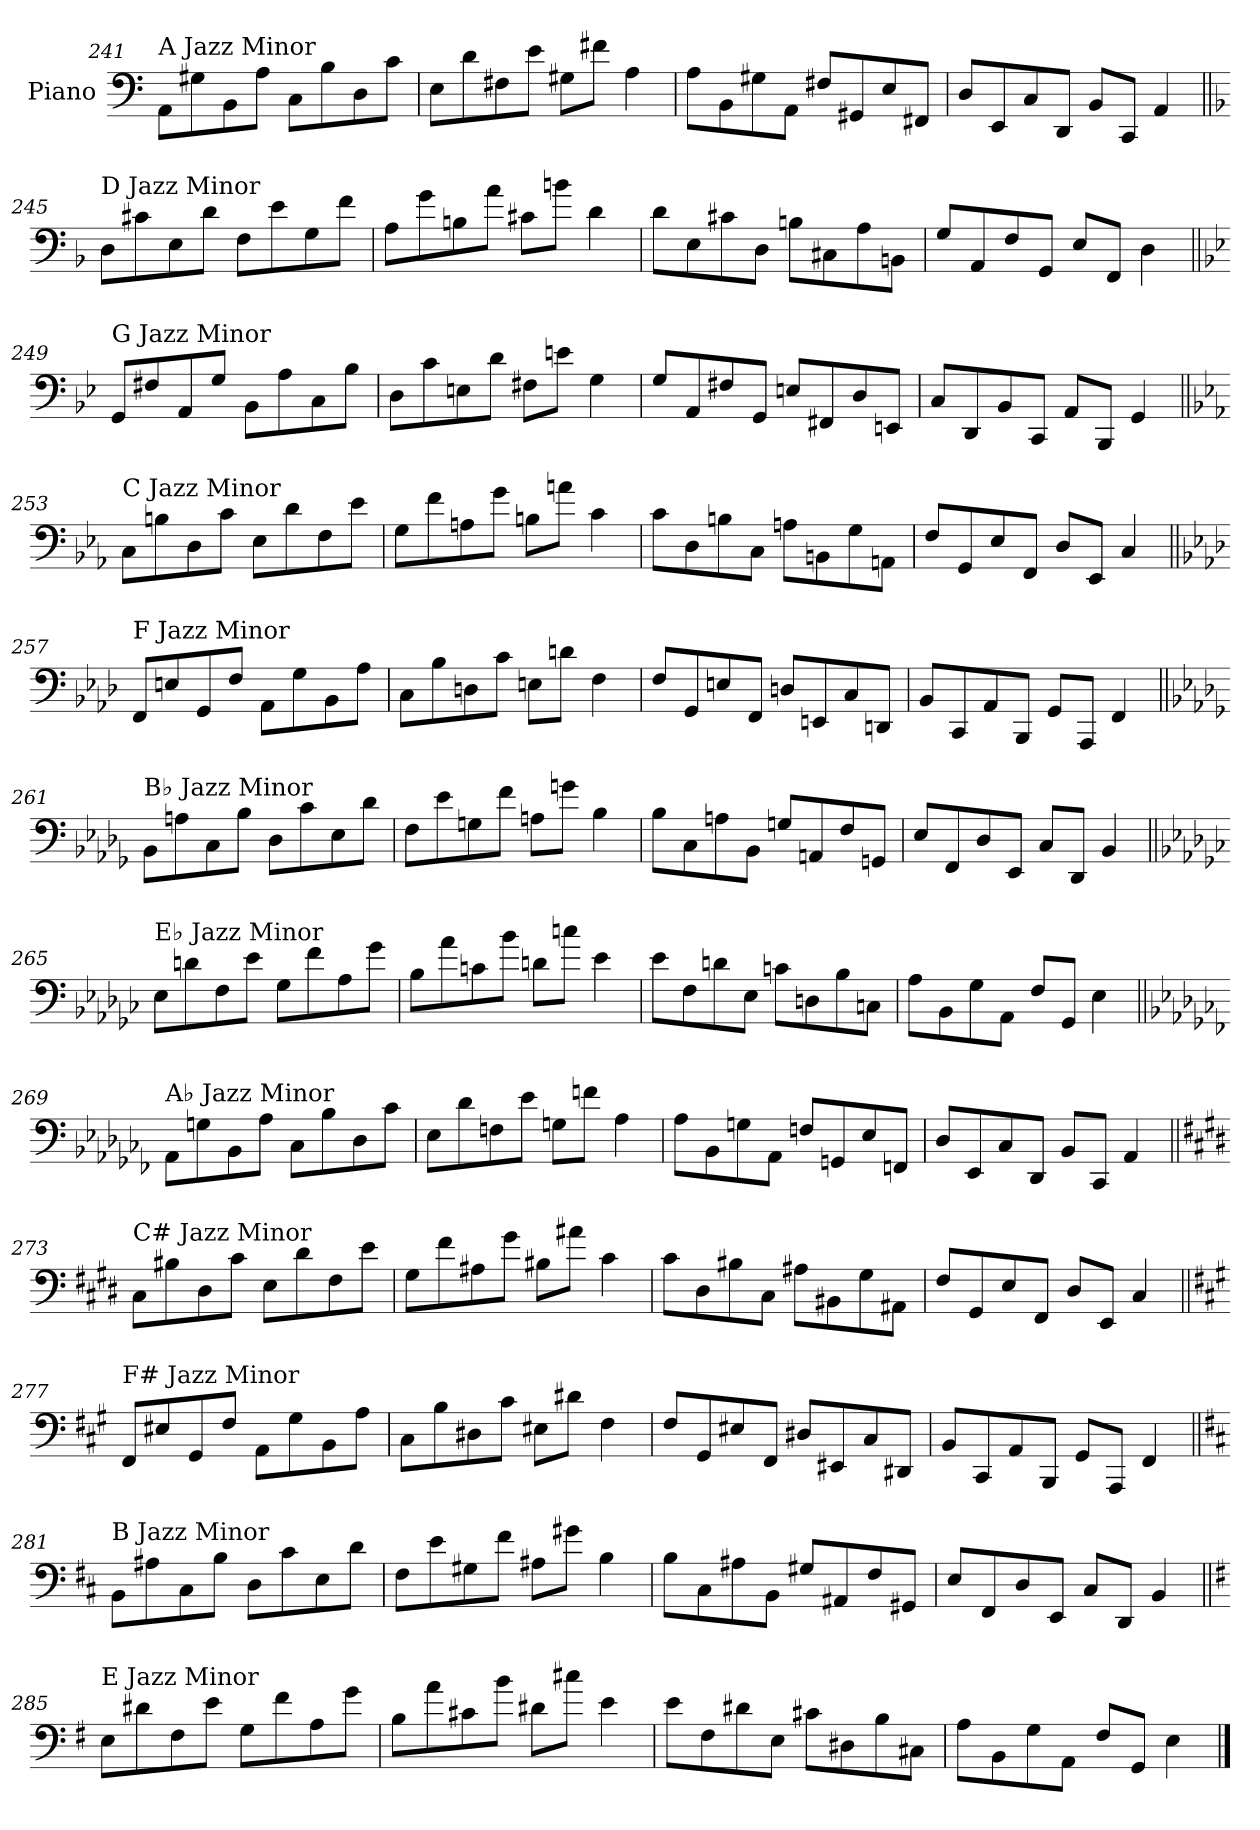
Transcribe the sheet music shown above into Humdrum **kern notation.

**kern
*part1
*staff1
*I"Piano
*I'Pno.
!!LO:PB:g=z
*clefF4
*k[]
=241
!LO:TX:a:t=A Jazz Minor
8AA\L
8G#X\
8BB\
8A\J
8C\L
8B\
8D\
8c\J
=242
8E\L
8d\
8F#X\
8e\J
8G#X\L
8f#X\J
4A\
=243
8A\L
8BB\
8G#X\
8AA\J
8F#X/L
8GG#X/
8E/
8FF#X/J
=244
8D/L
8EE/
8C/
8DD/J
8BB/L
8CC/J
4AA/
!!LO:LB:g=z
=245||
*k[b-]
!LO:TX:a:t=D Jazz Minor
8D\L
8c#X\
8E\
8d\J
8F\L
8e\
8G\
8f\J
=246
8A\L
8g\
8Bn\
8a\J
8c#X\L
8bn\J
4d\
=247
8d\L
8E\
8c#X\
8D\J
8Bn\L
8C#X\
8A\
8BBn\J
=248
8G/L
8AA/
8F/
8GG/J
8E/L
8FF/J
4D\
!!LO:LB:g=z
=249||
*k[b-e-]
!LO:TX:a:t=G Jazz Minor
8GG/L
8F#X/
8AA/
8G/J
8BB-\L
8A\
8C\
8B-\J
=250
8D\L
8c\
8En\
8d\J
8F#X\L
8en\J
4G\
=251
8G/L
8AA/
8F#X/
8GG/J
8En/L
8FF#X/
8D/
8EEn/J
=252
8C/L
8DD/
8BB-/
8CC/J
8AA/L
8BBB-/J
4GG/
!!LO:LB:g=z
=253||
*k[b-e-a-]
!LO:TX:a:t=C Jazz Minor
8C\L
8Bn\
8D\
8c\J
8E-\L
8d\
8F\
8e-\J
=254
8G\L
8f\
8An\
8g\J
8Bn\L
8an\J
4c\
=255
8c\L
8D\
8Bn\
8C\J
8An\L
8BBn\
8G\
8AAn\J
=256
8F/L
8GG/
8E-/
8FF/J
8D/L
8EE-/J
4C/
!!LO:LB:g=z
=257||
*k[b-e-a-d-]
!LO:TX:a:t=F Jazz Minor
8FF/L
8En/
8GG/
8F/J
8AA-\L
8G\
8BB-\
8A-\J
=258
8C\L
8B-\
8Dn\
8c\J
8En\L
8dn\J
4F\
=259
8F/L
8GG/
8En/
8FF/J
8Dn/L
8EEn/
8C/
8DDn/J
=260
8BB-/L
8CC/
8AA-/
8BBB-/J
8GG/L
8AAA-/J
4FF/
!!LO:LB:g=z
=261||
*k[b-e-a-d-g-]
!LO:TX:a:t=B♭ Jazz Minor
8BB-\L
8An\
8C\
8B-\J
8D-\L
8c\
8E-\
8d-\J
=262
8F\L
8e-\
8Gn\
8f\J
8An\L
8gn\J
4B-\
=263
8B-\L
8C\
8An\
8BB-\J
8Gn/L
8AAn/
8F/
8GGn/J
=264
8E-/L
8FF/
8D-/
8EE-/J
8C/L
8DD-/J
4BB-/
!!LO:PB:g=z
=265||
*k[b-e-a-d-g-c-]
!LO:TX:a:t=E♭ Jazz Minor
8E-\L
8dn\
8F\
8e-\J
8G-\L
8f\
8A-\
8g-\J
=266
8B-\L
8a-\
8cn\
8b-\J
8dn\L
8ccn\J
4e-\
=267
8e-\L
8F\
8dn\
8E-\J
8cn\L
8Dn\
8B-\
8Cn\J
=268
8A-\L
8BB-\
8G-\
8AA-\J
8F/L
8GG-/J
4E-\
!!LO:LB:g=z
=269||
*k[b-e-a-d-g-c-f-]
!LO:TX:a:t=A♭ Jazz Minor
8AA-\L
8Gn\
8BB-\
8A-\J
8C-\L
8B-\
8D-\
8c-\J
=270
8E-\L
8d-\
8Fn\
8e-\J
8Gn\L
8fn\J
4A-\
=271
8A-\L
8BB-\
8Gn\
8AA-\J
8Fn/L
8GGn/
8E-/
8FFn/J
=272
8D-/L
8EE-/
8C-/
8DD-/J
8BB-/L
8CC-/J
4AA-/
!!LO:LB:g=z
=273||
*k[f#c#g#d#]
!LO:TX:a:t=C# Jazz Minor
8C#\L
8B#X\
8D#\
8c#\J
8E\L
8d#\
8F#\
8e\J
=274
8G#\L
8f#\
8A#X\
8g#\J
8B#X\L
8a#X\J
4c#\
=275
8c#\L
8D#\
8B#X\
8C#\J
8A#X\L
8BB#X\
8G#\
8AA#X\J
=276
8F#/L
8GG#/
8E/
8FF#/J
8D#/L
8EE/J
4C#/
!!LO:LB:g=z
=277||
*k[f#c#g#]
!LO:TX:a:t=F# Jazz Minor
8FF#/L
8E#X/
8GG#/
8F#/J
8AA\L
8G#\
8BB\
8A\J
=278
8C#\L
8B\
8D#X\
8c#\J
8E#X\L
8d#X\J
4F#\
=279
8F#/L
8GG#/
8E#X/
8FF#/J
8D#X/L
8EE#X/
8C#/
8DD#X/J
=280
8BB/L
8CC#/
8AA/
8BBB/J
8GG#/L
8AAA/J
4FF#/
!!LO:LB:g=z
=281||
*k[f#c#]
!LO:TX:a:t=B Jazz Minor
8BB\L
8A#X\
8C#\
8B\J
8D\L
8c#\
8E\
8d\J
=282
8F#\L
8e\
8G#X\
8f#\J
8A#X\L
8g#X\J
4B\
=283
8B\L
8C#\
8A#X\
8BB\J
8G#X/L
8AA#X/
8F#/
8GG#X/J
=284
8E/L
8FF#/
8D/
8EE/J
8C#/L
8DD/J
4BB/
!!LO:LB:g=z
=285||
*k[f#]
!LO:TX:a:t=E Jazz Minor
8E\L
8d#X\
8F#\
8e\J
8G\L
8f#\
8A\
8g\J
=286
8B\L
8a\
8c#X\
8b\J
8d#X\L
8cc#X\J
4e\
=287
8e\L
8F#\
8d#X\
8E\J
8c#X\L
8D#X\
8B\
8C#X\J
=288
8A\L
8BB\
8G\
8AA\J
8F#/L
8GG/J
4E\
==
*-
